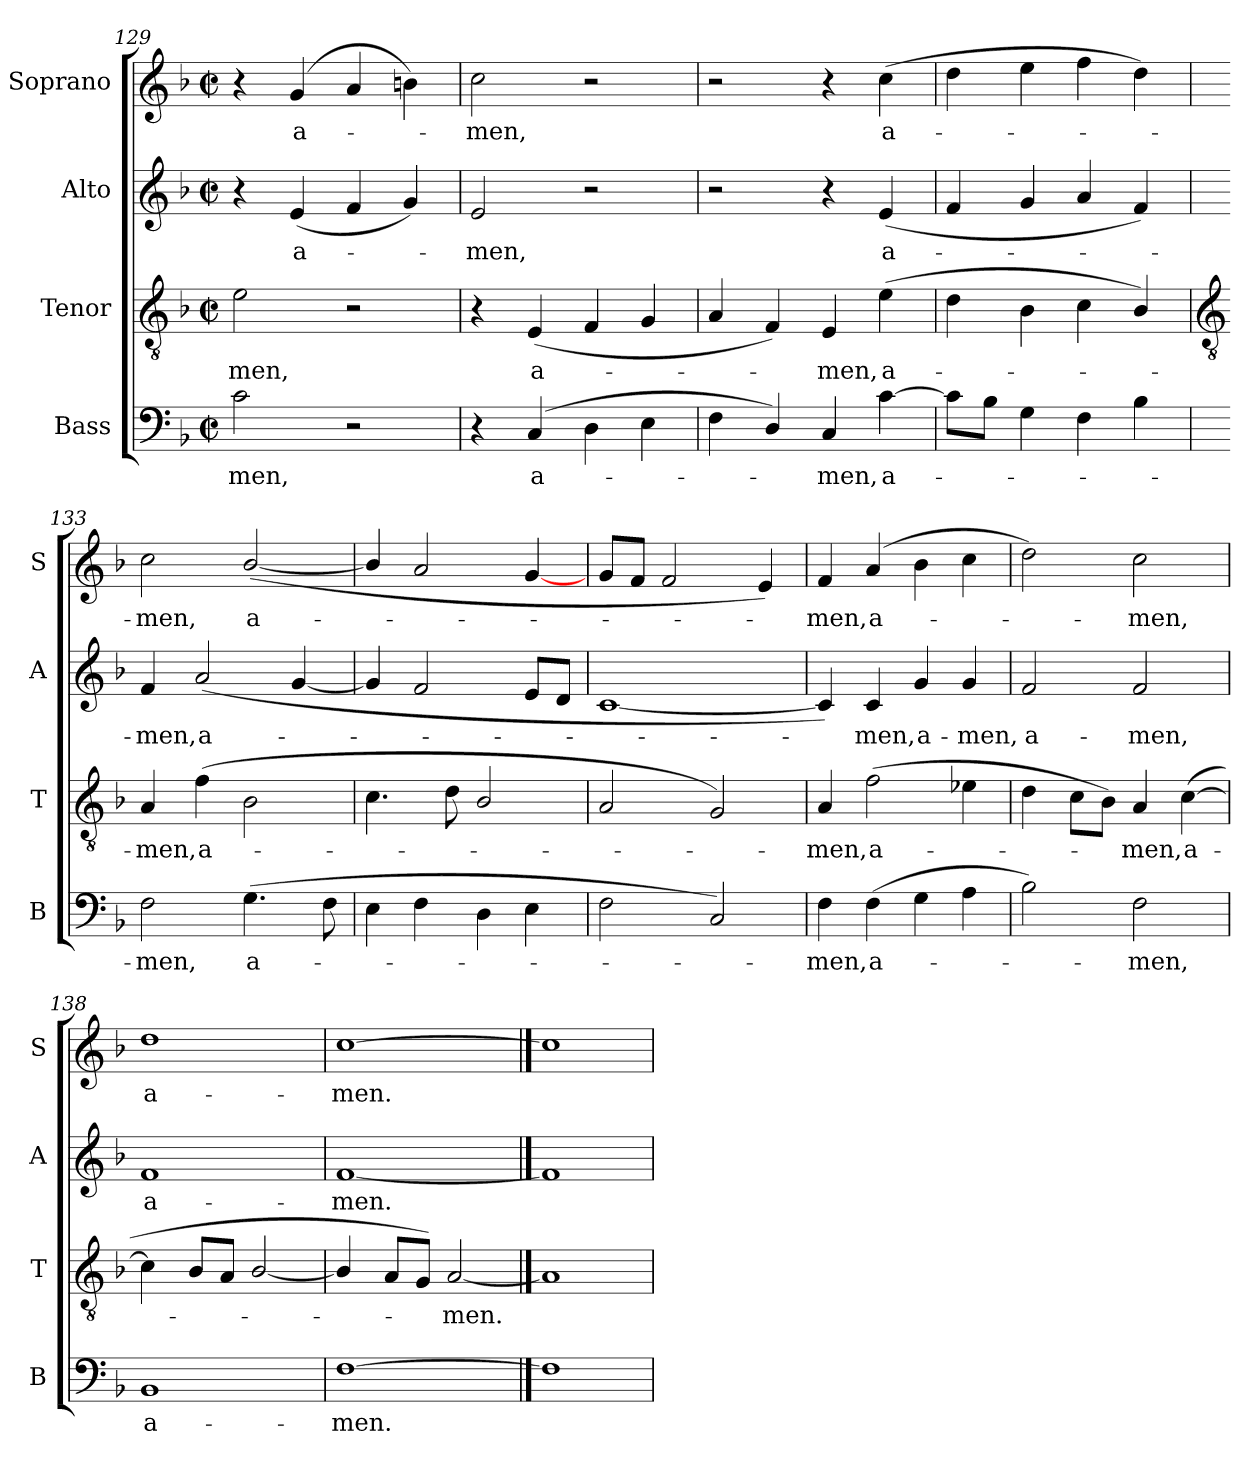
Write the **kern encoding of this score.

**kern	**text	**kern	**text	**kern	**text	**kern	**text
*part4	*part4	*part3	*part3	*part2	*part2	*part1	*part1
*staff4	*staff4	*staff3	*staff3	*staff2	*staff2	*staff1	*staff1
*I"Bass	*	*I"Tenor	*	*I"Alto	*	*I"Soprano	*
*I'B	*	*I'T	*	*I'A	*	*I'S	*
*clefF4	*	*clefGv2	*	*clefG2	*	*clefG2	*
*k[b-]	*	*k[b-]	*	*k[b-]	*	*k[b-]	*
*F:	*	*F:	*	*F:	*	*F:	*
*M2/2	*	*M2/2	*	*M2/2	*	*M2/2	*
*met(c|)	*	*met(c|)	*	*met(c|)	*	*met(c|)	*
=129	=129	=129	=129	=129	=129	=129	=129
!	!LO:LY:b	!	!LO:LY:b	!	!	!	!
2c	men,	2e	men,	4r	.	4r	.
!	!	!	!	!	!LO:LY:b	!	!LO:LY:b
.	.	.	.	(<4e	a-	(<4g	a-
2r	.	2r	.	4f	.	4a	.
.	.	.	.	4g)	.	4bn)	.
=130	=130	=130	=130	=130	=130	=130	=130
!	!	!	!	!	!LO:LY:b	!	!LO:LY:b
4r	.	4r	.	2e	men,	2cc	men,
!	!LO:LY:b	!	!LO:LY:b	!	!	!	!
(>4C	a-	(<4E	a-	.	.	.	.
4D	.	4F	.	2r	.	2r	.
4E	.	4G	.	.	.	.	.
=131	=131	=131	=131	=131	=131	=131	=131
4F	.	4A	.	2r	.	2r	.
4D/)	.	4F)	.	.	.	.	.
!	!LO:LY:b	!	!LO:LY:b	!	!	!	!
4C	men,	4E	men,	4r	.	4r	.
!	!LO:LY:b	!	!LO:LY:b	!	!LO:LY:b	!	!LO:LY:b
[4c	a-	(>4e	a-	(<4e	a-	(>4cc	a-
=132	=132	=132	=132	=132	=132	=132	=132
8cL]	.	4d	.	4f	.	4dd	.
8B-J	.	.	.	.	.	.	.
4G	.	4B-	.	4g	.	4ee	.
4F	.	4c	.	4a	.	4ff	.
4B-	.	4B-/)	.	4f)	.	4dd)	.
!!LO:LB:g=z
=133	=133	=133	=133	=133	=133	=133	=133
*	*	*clefGv2	*	*	*	*	*
!	!LO:LY:b	!	!LO:LY:b	!	!LO:LY:b	!	!LO:LY:b
2F	men,	4A	men,	4f	men,	2cc	men,
!	!	!	!LO:LY:b	!	!LO:LY:b	!	!
.	.	(>4f	a-	(<2a	a-	.	.
!	!LO:LY:b	!	!	!	!	!	!LO:LY:b
(>4.G	a-	2B-	.	.	.	(<[2b-/	a-
.	.	.	.	[4g	.	.	.
8F	.	.	.	.	.	.	.
=134	=134	=134	=134	=134	=134	=134	=134
4E	.	4.c	.	4g]	.	4b-/]	.
4F	.	.	.	2f	.	2a	.
.	.	8d	.	.	.	.	.
4D	.	2B-/	.	.	.	.	.
4E	.	.	.	8eL	.	[4g	.
.	.	.	.	8dJ	.	.	.
=135	=135	=135	=135	=135	=135	=135	=135
2F	.	2A	.	[1c	.	8gL	.
.	.	.	.	.	.	8fJ	.
.	.	.	.	.	.	2f	.
2C)	.	2G)	.	.	.	.	.
.	.	.	.	.	.	4e)	.
=136	=136	=136	=136	=136	=136	=136	=136
!	!LO:LY:b	!	!LO:LY:b	!	!	!	!LO:LY:b
4F	men,	4A	men,	4c])	.	4f	men,
!	!LO:LY:b	!	!LO:LY:b	!	!LO:LY:b	!	!LO:LY:b
(>4F	a-	(>2f	a-	4c	men,	(>4a	a-
!	!	!	!	!	!LO:LY:b	!	!
4G	.	.	.	4g	a-	4b-	.
!	!	!	!	!	!LO:LY:b	!	!
4A	.	4e-X	.	4g	-men,	4cc	.
=137	=137	=137	=137	=137	=137	=137	=137
!	!	!	!	!	!LO:LY:b	!	!
2B-)	.	4d	.	2f	a-	2dd)	.
.	.	8cL	.	.	.	.	.
.	.	8B-J)	.	.	.	.	.
!	!LO:LY:b	!	!LO:LY:b	!	!LO:LY:b	!	!LO:LY:b
2F	men,	4A	men,	2f	-men,	2cc	men,
!	!	!	!LO:LY:b	!	!	!	!
.	.	(<[4c	a-	.	.	.	.
=138	=138	=138	=138	=138	=138	=138	=138
!	!LO:LY:b	!	!	!	!LO:LY:b	!	!LO:LY:b
1BB-	a-	4c]	.	1f	a-	1dd	a-
.	.	8B-L	.	.	.	.	.
.	.	8AJ	.	.	.	.	.
.	.	[2B-/	.	.	.	.	.
=139	=139	=139	=139	=139	=139	=139	=139
!	!LO:LY:b	!	!	!	!LO:LY:b	!	!LO:LY:b
[1F	-men.	4B-/]	.	[1f	-men.	[1cc	-men.
.	.	8AL	.	.	.	.	.
.	.	8GJ)	.	.	.	.	.
!	!	!	!LO:LY:b	!	!	!	!
.	.	[2A	men.	.	.	.	.
==140	==140	==140	==140	==140	==140	==140	==140
1F]	.	1A]	.	1f]	.	1cc]	.
=	=	=	=	=	=	=	=
*-	*-	*-	*-	*-	*-	*-	*-
